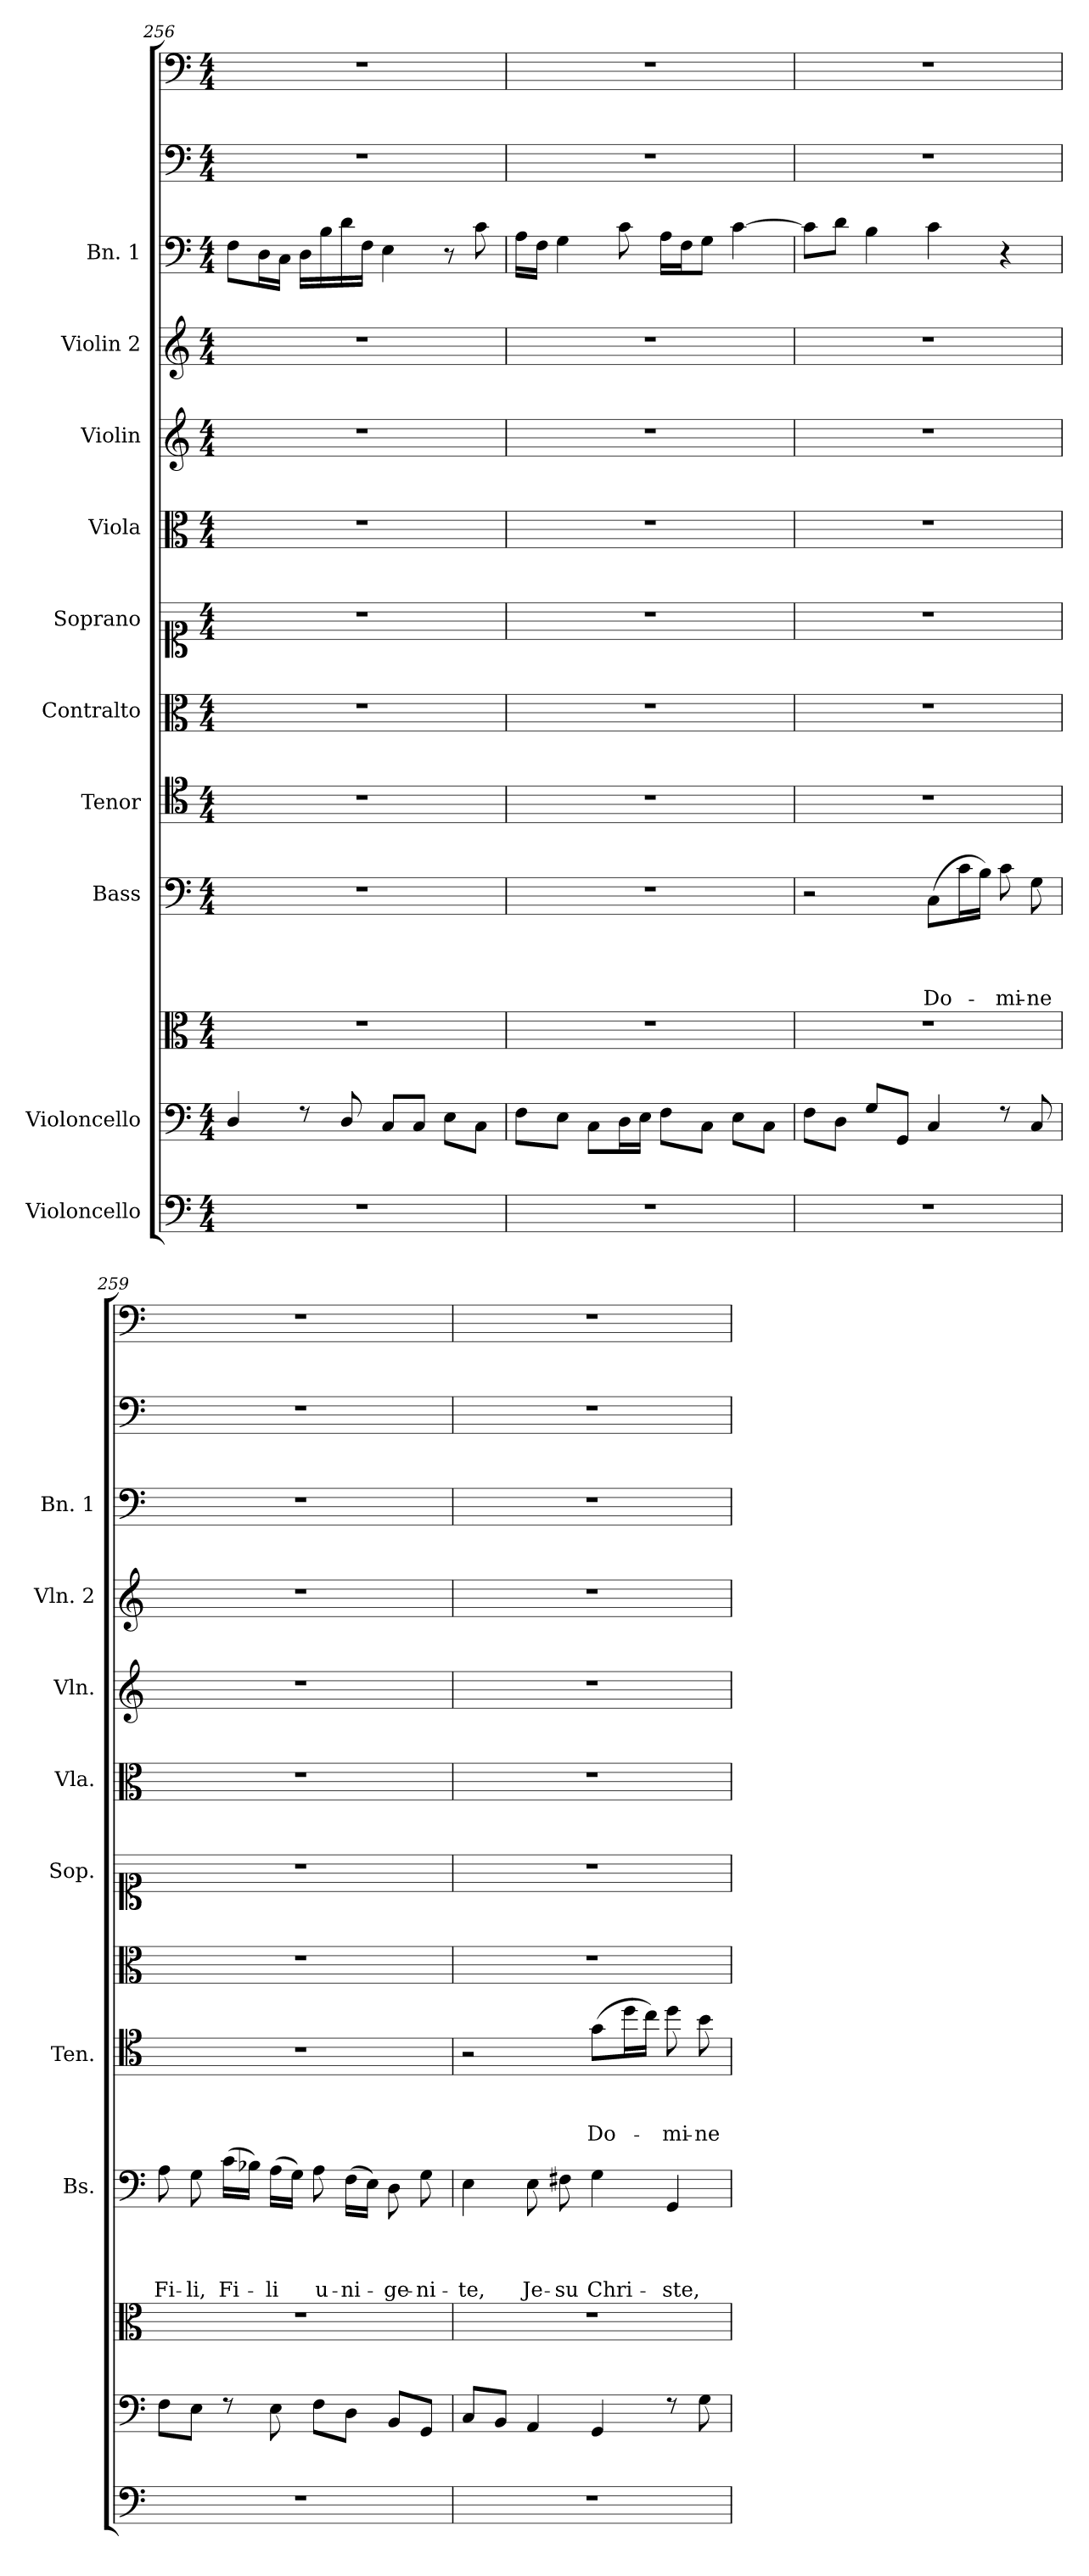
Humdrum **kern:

**kern	**kern	**kern	**kern	**text	**text	**text	**text	**kern	**text	**text	**text	**kern	**kern	**kern	**kern	**kern	**kern	**kern	**kern
*part13	*part12	*part11	*part10	*part10	*part10	*part10	*part10	*part9	*part9	*part9	*part9	*part8	*part7	*part6	*part5	*part4	*part3	*part2	*part1
*staff13	*staff12	*staff11	*staff10	*staff10	*staff10	*staff10	*staff10	*staff9	*staff9	*staff9	*staff9	*staff8	*staff7	*staff6	*staff5	*staff4	*staff3	*staff2	*staff1
*I"Violoncello	*I"Violoncello	*	*I"Bass	*	*	*	*	*I"Tenor	*	*	*	*I"Contralto	*I"Soprano	*I"Viola	*I"Violin	*I"Violin 2	*I"Bn. 1	*	*
*	*	*	*I'Bs.	*	*	*	*	*I'Ten.	*	*	*	*	*I'Sop.	*I'Vla.	*I'Vln.	*I'Vln. 2	*I'Bn. 1	*	*
!!LO:PB:g=z
*clefF4	*clefF4	*clefC3	*clefF4	*	*	*	*	*clefC4	*	*	*	*clefC3	*clefC1	*clefC3	*clefG2	*clefG2	*clefF4	*clefF4	*clefF4
*	*	*	*	*	*	*	*	*ITrd7c12	*	*	*	*	*	*	*	*	*	*	*
*k[]	*k[]	*k[]	*k[]	*	*	*	*	*k[]	*	*	*	*k[]	*k[]	*k[]	*k[]	*k[]	*k[]	*k[]	*k[]
*C:	*C:	*C:	*C:	*	*	*	*	*C:	*	*	*	*C:	*C:	*C:	*C:	*C:	*C:	*C:	*C:
*M4/4	*M4/4	*M4/4	*M4/4	*	*	*	*	*M4/4	*	*	*	*M4/4	*M4/4	*M4/4	*M4/4	*M4/4	*M4/4	*M4/4	*M4/4
=256	=256	=256	=256	=256	=256	=256	=256	=256	=256	=256	=256	=256	=256	=256	=256	=256	=256	=256	=256
*	*^	*	*	*	*	*	*	*	*	*	*	*	*	*	*	*	*	*	*
1r	4D/	1ryy	1r	1r	.	.	.	.	1r	.	.	.	1r	1r	1r	1r	1r	8F\L	1r	1r
.	.	.	.	.	.	.	.	.	.	.	.	.	.	.	.	.	.	16D\L	.	.
.	.	.	.	.	.	.	.	.	.	.	.	.	.	.	.	.	.	16C\JJ	.	.
.	8r	.	.	.	.	.	.	.	.	.	.	.	.	.	.	.	.	16D\LL	.	.
.	.	.	.	.	.	.	.	.	.	.	.	.	.	.	.	.	.	16B\	.	.
.	8D/	.	.	.	.	.	.	.	.	.	.	.	.	.	.	.	.	16d\	.	.
.	.	.	.	.	.	.	.	.	.	.	.	.	.	.	.	.	.	16F\JJ	.	.
.	8C/L	.	.	.	.	.	.	.	.	.	.	.	.	.	.	.	.	4E\	.	.
.	8C/J	.	.	.	.	.	.	.	.	.	.	.	.	.	.	.	.	.	.	.
.	8E\L	.	.	.	.	.	.	.	.	.	.	.	.	.	.	.	.	8r	.	.
.	8C\J	.	.	.	.	.	.	.	.	.	.	.	.	.	.	.	.	8c\	.	.
=257	=257	=257	=257	=257	=257	=257	=257	=257	=257	=257	=257	=257	=257	=257	=257	=257	=257	=257	=257	=257
1r	8F\L	1ryy	1r	1r	.	.	.	.	1r	.	.	.	1r	1r	1r	1r	1r	16A\LL	1r	1r
.	.	.	.	.	.	.	.	.	.	.	.	.	.	.	.	.	.	16F\JJ	.	.
.	8E\J	.	.	.	.	.	.	.	.	.	.	.	.	.	.	.	.	4G\	.	.
.	8C\L	.	.	.	.	.	.	.	.	.	.	.	.	.	.	.	.	.	.	.
.	16D\L	.	.	.	.	.	.	.	.	.	.	.	.	.	.	.	.	8c\	.	.
.	16E\JJ	.	.	.	.	.	.	.	.	.	.	.	.	.	.	.	.	.	.	.
.	8F\L	.	.	.	.	.	.	.	.	.	.	.	.	.	.	.	.	16A\LL	.	.
.	.	.	.	.	.	.	.	.	.	.	.	.	.	.	.	.	.	16F\J	.	.
.	8C\J	.	.	.	.	.	.	.	.	.	.	.	.	.	.	.	.	8G\J	.	.
.	8E\L	.	.	.	.	.	.	.	.	.	.	.	.	.	.	.	.	[>4c\	.	.
.	8C\J	.	.	.	.	.	.	.	.	.	.	.	.	.	.	.	.	.	.	.
=258	=258	=258	=258	=258	=258	=258	=258	=258	=258	=258	=258	=258	=258	=258	=258	=258	=258	=258	=258	=258
1r	8F\L	1ryy	1r	2r	.	.	.	.	1r	.	.	.	1r	1r	1r	1r	1r	8c\L]	1r	1r
.	8D\J	.	.	.	.	.	.	.	.	.	.	.	.	.	.	.	.	8d\J	.	.
.	8G/L	.	.	.	.	.	.	.	.	.	.	.	.	.	.	.	.	4B\	.	.
.	8GG/J	.	.	.	.	.	.	.	.	.	.	.	.	.	.	.	.	.	.	.
!	!	!	!	!	!	!	!	!LO:LY:b	!	!	!	!	!	!	!	!	!	!	!	!
.	4C/	.	.	(>8C\L	.	.	.	Do-	.	.	.	.	.	.	.	.	.	4c\	.	.
.	.	.	.	16c\L	.	.	.	.	.	.	.	.	.	.	.	.	.	.	.	.
.	.	.	.	16B\JJ)	.	.	.	.	.	.	.	.	.	.	.	.	.	.	.	.
!	!	!	!	!	!	!	!	!LO:LY:b	!	!	!	!	!	!	!	!	!	!	!	!
.	8r	.	.	8c\	.	.	.	-mi-	.	.	.	.	.	.	.	.	.	4r	.	.
!	!	!	!	!	!	!	!	!LO:LY:b	!	!	!	!	!	!	!	!	!	!	!	!
.	8C/	.	.	8G\	.	.	.	-ne	.	.	.	.	.	.	.	.	.	.	.	.
=259	=259	=259	=259	=259	=259	=259	=259	=259	=259	=259	=259	=259	=259	=259	=259	=259	=259	=259	=259	=259
!	!	!	!	!	!	!	!	!LO:LY:b	!	!	!	!	!	!	!	!	!	!	!	!
1r	8F\L	1ryy	1r	8A\	.	.	.	Fi-	1r	.	.	.	1r	1r	1r	1r	1r	1r	1r	1r
!	!	!	!	!	!	!	!	!LO:LY:b	!	!	!	!	!	!	!	!	!	!	!	!
.	8E\J	.	.	8G\	.	.	.	-li,	.	.	.	.	.	.	.	.	.	.	.	.
!	!	!	!	!	!	!	!	!LO:LY:b	!	!	!	!	!	!	!	!	!	!	!	!
.	8r	.	.	(>16c\LL	.	.	.	Fi-	.	.	.	.	.	.	.	.	.	.	.	.
.	.	.	.	16B-X\JJ)	.	.	.	.	.	.	.	.	.	.	.	.	.	.	.	.
!	!	!	!	!	!	!	!	!LO:LY:b	!	!	!	!	!	!	!	!	!	!	!	!
.	8E\	.	.	(>16A\LL	.	.	.	-li	.	.	.	.	.	.	.	.	.	.	.	.
.	.	.	.	16G\JJ)	.	.	.	.	.	.	.	.	.	.	.	.	.	.	.	.
!	!	!	!	!	!	!	!	!LO:LY:b	!	!	!	!	!	!	!	!	!	!	!	!
.	8F\L	.	.	8A\	.	.	.	u-	.	.	.	.	.	.	.	.	.	.	.	.
!	!	!	!	!	!	!	!	!LO:LY:b	!	!	!	!	!	!	!	!	!	!	!	!
.	8D\J	.	.	(>16F\LL	.	.	.	-ni-	.	.	.	.	.	.	.	.	.	.	.	.
.	.	.	.	16E\JJ)	.	.	.	.	.	.	.	.	.	.	.	.	.	.	.	.
!	!	!	!	!	!	!	!	!LO:LY:b	!	!	!	!	!	!	!	!	!	!	!	!
.	8BB/L	.	.	8D\	.	.	.	-ge-	.	.	.	.	.	.	.	.	.	.	.	.
!	!	!	!	!	!	!	!	!LO:LY:b	!	!	!	!	!	!	!	!	!	!	!	!
.	8GG/J	.	.	8G\	.	.	.	-ni-	.	.	.	.	.	.	.	.	.	.	.	.
!!LO:PB:g=z
=260	=260	=260	=260	=260	=260	=260	=260	=260	=260	=260	=260	=260	=260	=260	=260	=260	=260	=260	=260	=260
!	!	!	!	!	!	!	!	!LO:LY:b	!	!	!	!	!	!	!	!	!	!	!	!
1r	8C/L	1ryy	1r	4E\	.	.	.	-te,	2r	.	.	.	1r	1r	1r	1r	1r	1r	1r	1r
.	8BB/J	.	.	.	.	.	.	.	.	.	.	.	.	.	.	.	.	.	.	.
!	!	!	!	!	!	!	!	!LO:LY:b	!	!	!	!	!	!	!	!	!	!	!	!
.	4AA/	.	.	8E\	.	.	.	Je-	.	.	.	.	.	.	.	.	.	.	.	.
!	!	!	!	!	!	!	!	!LO:LY:b	!	!	!	!	!	!	!	!	!	!	!	!
.	.	.	.	8F#X\	.	.	.	-su	.	.	.	.	.	.	.	.	.	.	.	.
!	!	!	!	!	!	!	!	!LO:LY:b	!	!	!	!LO:LY:b	!	!	!	!	!	!	!	!
.	4GG/	.	.	4G\	.	.	.	Chri-	(>8G\L	.	.	Do-	.	.	.	.	.	.	.	.
.	.	.	.	.	.	.	.	.	16d\L	.	.	.	.	.	.	.	.	.	.	.
.	.	.	.	.	.	.	.	.	16c\JJ)	.	.	.	.	.	.	.	.	.	.	.
!	!	!	!	!	!	!	!	!LO:LY:b	!	!	!	!LO:LY:b	!	!	!	!	!	!	!	!
.	8r	.	.	4GG/	.	.	.	-ste,	8d\	.	.	-mi-	.	.	.	.	.	.	.	.
!	!	!	!	!	!	!	!	!	!	!	!	!LO:LY:b	!	!	!	!	!	!	!	!
.	8G\	.	.	.	.	.	.	.	8B\	.	.	-ne	.	.	.	.	.	.	.	.
*	*v	*v	*	*	*	*	*	*	*	*	*	*	*	*	*	*	*	*	*	*
=	=	=	=	=	=	=	=	=	=	=	=	=	=	=	=	=	=	=	=
*-	*-	*-	*-	*-	*-	*-	*-	*-	*-	*-	*-	*-	*-	*-	*-	*-	*-	*-	*-
